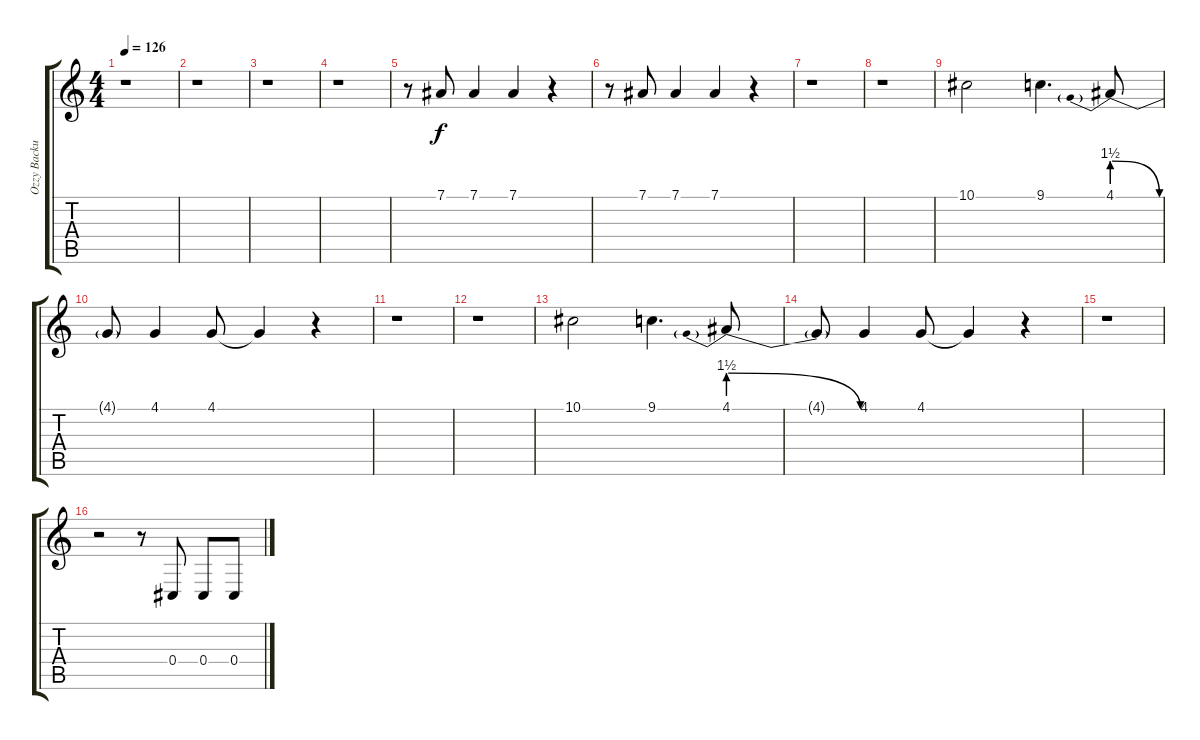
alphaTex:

\track ("Ozzy Backup" "Ozzy Backu") {instrument pad4choir}
\staff {score tabs}
\tuning (Eb4 Bb3 Gb3 Db3 Ab2 Eb2) {hide}
\ts (4 4)
\tempo 126
\clef g2
\ks c
r.1{dy f} |
r.1 |
r.1 |
r.1 |
r.8 7.1.8 7.1.4 7.1.4 r.4 |
r.8 7.1.8 7.1.4 7.1.4 r.4 |
r.1 |
r.1 |
10.1.2 9.1.4{d} 4.1{be (prebendrelease 0 6 60 0)}.8 |
4.1{t}.8 4.1.4 4.1.8 4.1{t}.4 r.4 |
r.1 |
r.1 |
10.1.2 9.1.4{d} 4.1{be (prebendrelease 0 6 60 0)}.8 |
4.1{t}.8 4.1.4 4.1.8 4.1{t}.4 r.4 |
r.1 |
r.2 r.8 0.4.8 0.4.8 0.4.8
